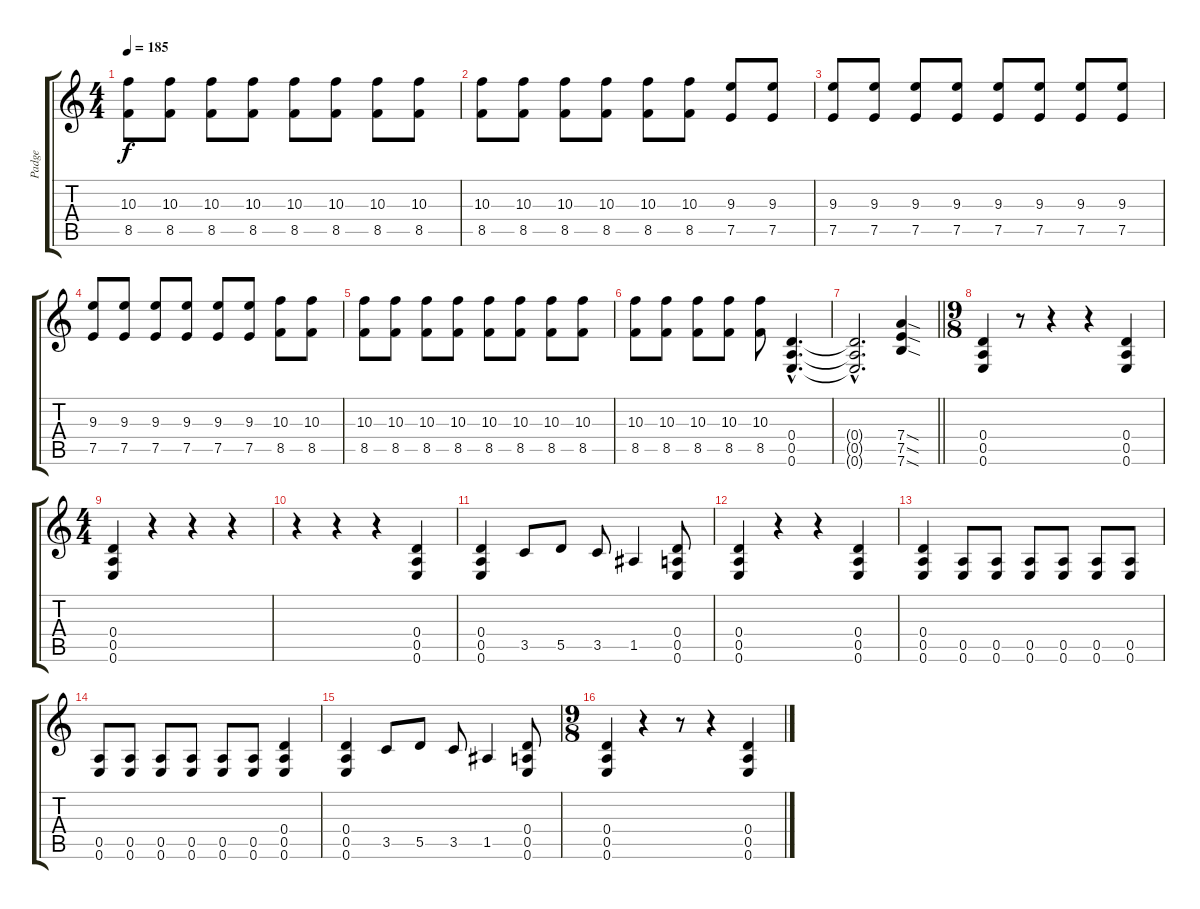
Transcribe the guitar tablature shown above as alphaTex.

\track ("Padge" "Padge") {instrument distortionguitar}
\staff {score tabs}
\tuning (E4 B3 G3 D3 A2 E2) {hide}
\ts (4 4)
\tempo 185
\clef g2
\ks c
(10.3 8.5).8{dy f} (10.3 8.5).8 (10.3 8.5).8 (10.3 8.5).8 (10.3 8.5).8 (10.3 8.5).8 (10.3 8.5).8 (10.3 8.5).8 |
(10.3 8.5).8 (10.3 8.5).8 (10.3 8.5).8 (10.3 8.5).8 (10.3 8.5).8 (10.3 8.5).8 (9.3 7.5).8 (9.3 7.5).8 |
(9.3 7.5).8 (9.3 7.5).8 (9.3 7.5).8 (9.3 7.5).8 (9.3 7.5).8 (9.3 7.5).8 (9.3 7.5).8 (9.3 7.5).8 |
(9.3 7.5).8 (9.3 7.5).8 (9.3 7.5).8 (9.3 7.5).8 (9.3 7.5).8 (9.3 7.5).8 (10.3 8.5).8 (10.3 8.5).8 |
(10.3 8.5).8 (10.3 8.5).8 (10.3 8.5).8 (10.3 8.5).8 (10.3 8.5).8 (10.3 8.5).8 (10.3 8.5).8 (10.3 8.5).8 |
(10.3 8.5).8 (10.3 8.5).8 (10.3 8.5).8 (10.3 8.5).8 (10.3 8.5).8 (0.4{hac} 0.5{hac} 0.6{hac}).4{d} |
\barLineRight lightlight
(0.4{hac t} 0.5{hac t} 0.6{hac t}).2{d} (7.4{sod} 7.5{sod} 7.6{sod}).4 |
\ts (9 8)
(0.4 0.5 0.6).4 r.8 r.4 r.4 (0.4 0.5 0.6).4 |
\ts (4 4)
(0.4 0.5 0.6).4 r.4 r.4 r.4 |
r.4 r.4 r.4 (0.4 0.5 0.6).4 |
(0.4 0.5 0.6).4 3.5.8 5.5.8 3.5.8 1.5.4 (0.4 0.5 0.6).8 |
(0.4 0.5 0.6).4 r.4 r.4 (0.4 0.5 0.6).4 |
(0.4 0.5 0.6).4 (0.5 0.6).8 (0.5 0.6).8 (0.5 0.6).8 (0.5 0.6).8 (0.5 0.6).8 (0.5 0.6).8 |
(0.5 0.6).8 (0.5 0.6).8 (0.5 0.6).8 (0.5 0.6).8 (0.5 0.6).8 (0.5 0.6).8 (0.4 0.5 0.6).4 |
(0.4 0.5 0.6).4 3.5.8 5.5.8 3.5.8 1.5.4 (0.4 0.5 0.6).8 |
\ts (9 8)
(0.4 0.5 0.6).4 r.4 r.8 r.4 (0.4 0.5 0.6).4
